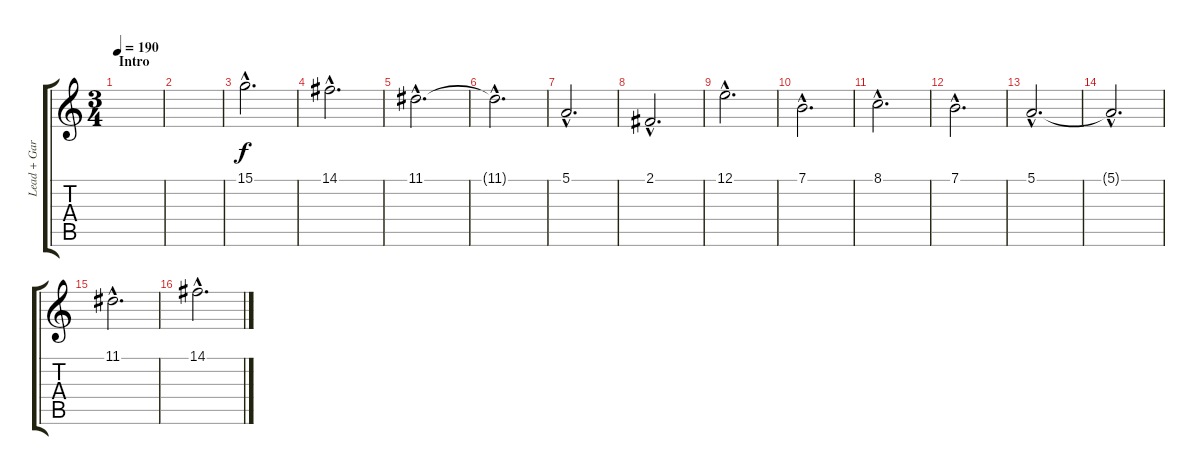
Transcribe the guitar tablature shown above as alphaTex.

\track ("Lead + Garm" "Lead + Gar") {instrument pad5bowed}
\staff {score tabs}
\tuning (E4 B3 G3 D3 A2 E2) {hide}
\ts (3 4)
\section ("" "Intro")
\tempo 190
\clef g2
\ks c
|
|
15.1{hac}.2{d} |
14.1{hac}.2{d} |
11.1{hac}.2{d} |
11.1{hac t}.2{d} |
5.1{hac}.2{d} |
2.1{hac}.2{d} |
12.1{hac}.2{d} |
7.1{hac}.2{d} |
8.1{hac}.2{d} |
7.1{hac}.2{d} |
5.1{hac}.2{d} |
5.1{hac t}.2{d} |
11.1{hac}.2{d} |
14.1{hac}.2{d}
